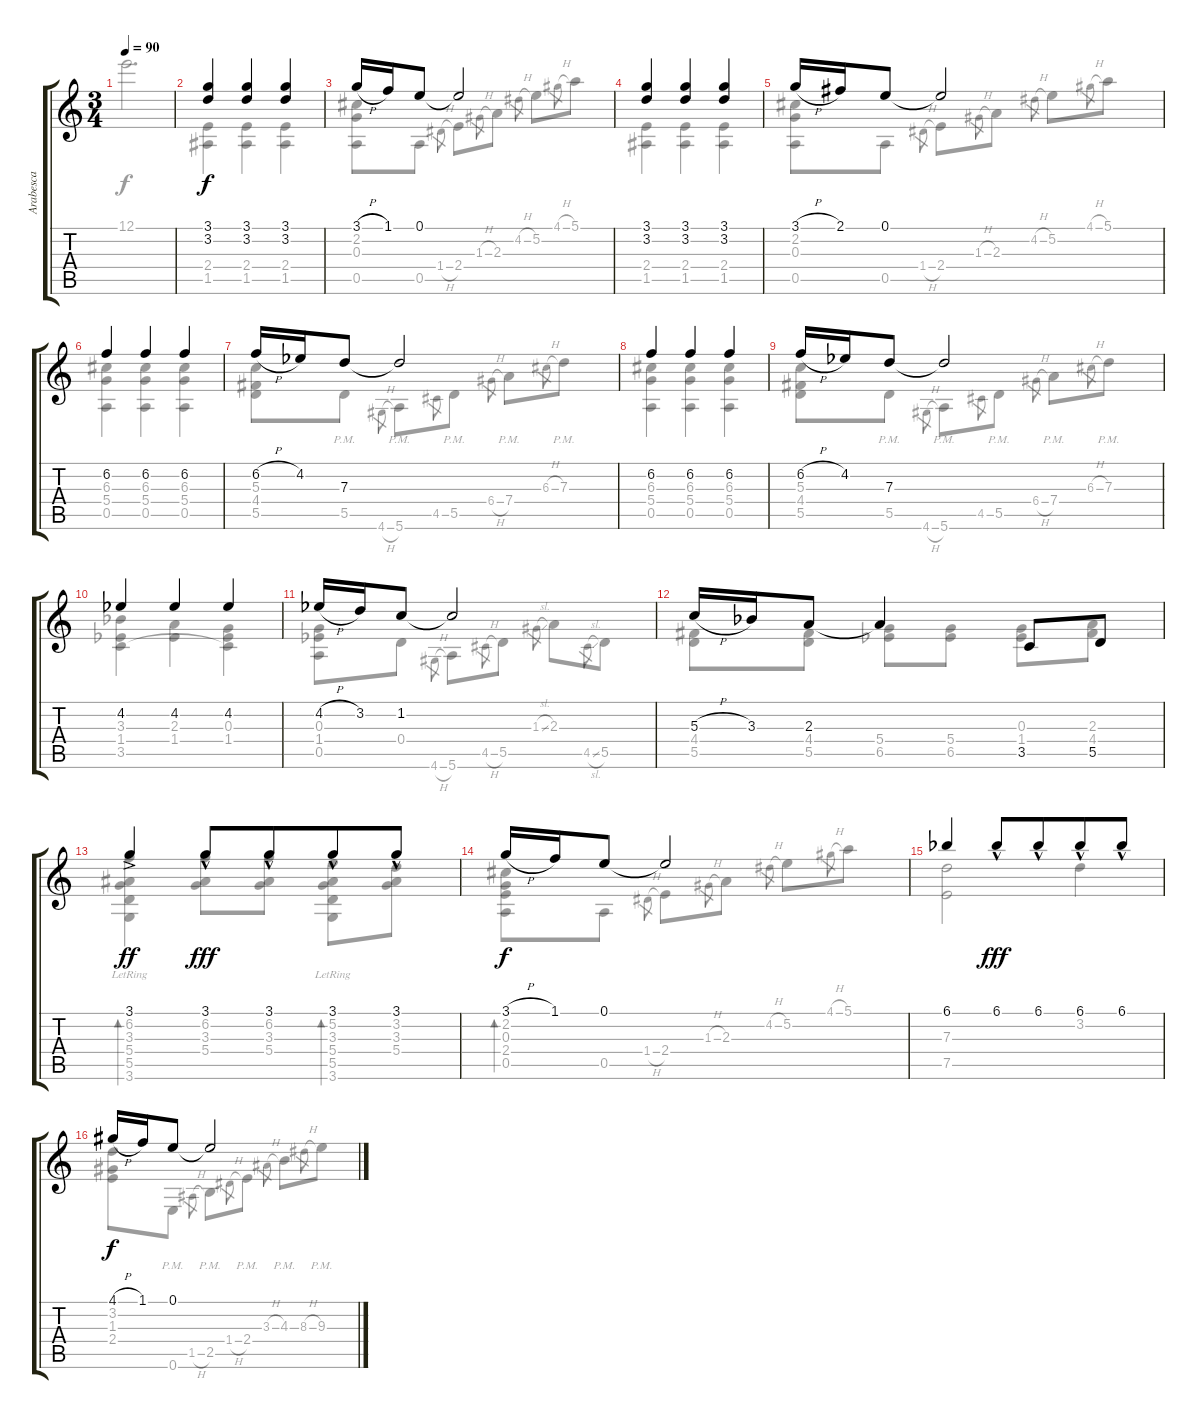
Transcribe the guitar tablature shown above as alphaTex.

\track ("Arabesca" "Arabesca") {instrument acousticguitarnylon}
\staff {score tabs}
\tuning (E4 B3 G3 D3 A2 E2) {hide}
\voice
\ts (3 4)
\tempo 90
\clef g2
\ks c
|
(3.1 3.2).4 (3.1 3.2).4 (3.1 3.2).4 |
3.1{h}.16 1.1.16 0.1.8 0.1{t}.2 |
(3.1 3.2).4 (3.1 3.2).4 (3.1 3.2).4 |
3.1{h}.16 2.1.16 0.1.8 0.1{t}.2 |
6.2.4 6.2.4 6.2.4 |
6.2{h}.16 4.2{acc b}.16 7.3.8 7.3{t}.2 |
6.2.4 6.2.4 6.2.4 |
6.2{h}.16 4.2{acc b}.16 7.3.8 7.3{t}.2 |
4.2{acc b}.4 4.2{acc b}.4 4.2{acc b}.4 |
4.2{h acc b}.16 3.2.16 1.2.8 1.2{t}.2 |
5.3{h}.16 3.3{acc b}.16 2.3.8 2.3{t}.4 3.5.8 5.5.8 |
3.1{ac}.4{dy ff} 3.1{hac}.8{dy fff} 3.1{hac}.8{beam merge} 3.1{hac}.8 3.1{hac}.8 |
3.1{h}.16{dy f} 1.1.16 0.1.8 0.1{t}.2 |
6.1{acc b}.4 6.1{hac acc b}.8{dy fff} 6.1{hac acc b}.8{beam merge} 6.1{hac acc b}.8 6.1{hac acc b}.8 |
4.1{h}.16{dy f} 1.1.16 0.1.8 0.1{t}.2
\voice
\clef g2
\ottava regular
\simile none
\ks c
12.1{t}.2{d dy f} |
(2.4 1.5).4 (2.4 1.5).4 (2.4 1.5).4 |
(2.2 0.3 0.5).8 0.5.8 1.4{h}.8{gr} 2.4.8 1.3{h}.8{gr} 2.3.8 4.2{h}.8{gr} 5.2.8 4.1{h}.8{gr} 5.1.8 |
(2.4 1.5).4 (2.4 1.5).4 (2.4 1.5).4 |
(2.2 0.3 0.5).8 0.5.8 1.4{h}.8{gr} 2.4.8 1.3{h}.8{gr} 2.3.8 4.2{h}.8{gr} 5.2.8 4.1{h}.8{gr} 5.1.8 |
(6.3 5.4 0.5).4 (6.3 5.4 0.5).4 (6.3 5.4 0.5).4 |
(5.3 4.4 5.5).8 5.5{pm}.8 4.6{h}.8{gr} 5.6{pm}.8 4.5.8{gr} 5.5{pm}.8 6.4{h}.8{gr} 7.4{pm}.8 6.3{h}.8{gr} 7.3{pm}.8 |
(6.3 5.4 0.5).4 (6.3 5.4 0.5).4 (6.3 5.4 0.5).4 |
(5.3 4.4 5.5).8 5.5{pm}.8 4.6{h}.8{gr} 5.6{pm}.8 4.5.8{gr} 5.5{pm}.8 6.4{h}.8{gr} 7.4{pm}.8 6.3{h}.8{gr} 7.3{pm}.8 |
(3.3{acc b} 1.4{acc b} 3.5).4 (2.3 1.4{acc b}).4 (0.3 1.4{acc b} 3.5{t}).4 |
(0.3 1.4{acc b} 0.5).8 0.4.8 4.6{h}.8{gr} 5.6.8 4.5{h}.8{gr} 5.5.8 1.3{sl}.8{gr} 2.3.8 4.5{sl}.8{gr} 5.5.8 |
(4.4 5.5).8 (4.4 5.5).8 (5.4 6.5{acc b}).8 (5.4 6.5{acc b}).8 (0.3 1.4{acc b}).8 (2.3 4.4).8 |
(6.2{lr} 3.3{lr} 5.4{lr} 5.5{lr} 3.6{lr}).4{bd 120} (6.2 3.3 5.4).8 (6.2 3.3 5.4).8 (5.2{lr} 3.3{lr} 5.4{lr} 5.5{lr} 3.6{lr}).8{bd 120} (3.2 3.3 5.4).8 |
(2.2 0.3 2.4 0.5).8{bd 120} 0.5.8 1.4{h}.8{gr} 2.4.8 1.3{h}.8{gr} 2.3.8 4.2{h}.8{gr} 5.2.8 4.1{h}.8{gr} 5.1.8 |
(7.3 7.5).2 3.2.4 |
(3.2 1.3 2.4).8 0.6{pm}.8 1.5{h}.8{gr} 2.5{pm}.8 1.4{h}.8{gr} 2.4{pm}.8 3.3{h}.8{gr} 4.3{pm}.8 8.3{h}.8{gr} 9.3{pm}.8
